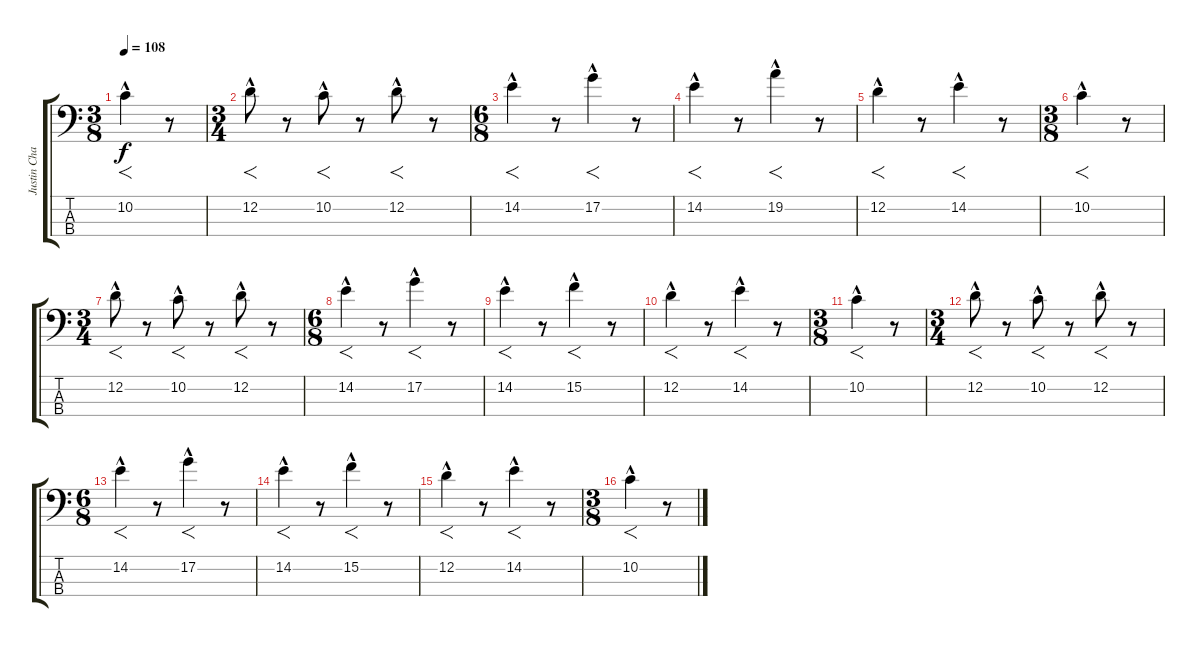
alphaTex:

\track ("Justin Chancellor" "Justin Cha") {instrument electricbasspick}
\staff {score tabs}
\tuning (G2 D2 A1 D1) {hide}
\ts (3 8)
\tempo 108
\clef f4
\ks c
10.2{hac}.4{f dy f} r.8 |
\ts (3 4)
12.2{hac}.8{f} r.8 10.2{hac}.8{f} r.8 12.2{hac}.8{f} r.8 |
\ts (6 8)
14.2{hac}.4{f} r.8 17.2{hac}.4{f} r.8 |
14.2{hac}.4{f} r.8 19.2{hac}.4{f} r.8 |
12.2{hac}.4{f} r.8 14.2{hac}.4{f} r.8 |
\ts (3 8)
10.2{hac}.4{f} r.8 |
\ts (3 4)
12.2{hac}.8{f} r.8 10.2{hac}.8{f} r.8 12.2{hac}.8{f} r.8 |
\ts (6 8)
14.2{hac}.4{f} r.8 17.2{hac}.4{f} r.8 |
14.2{hac}.4{f} r.8 15.2{hac}.4{f} r.8 |
12.2{hac}.4{f} r.8 14.2{hac}.4{f} r.8 |
\ts (3 8)
10.2{hac}.4{f} r.8 |
\ts (3 4)
12.2{hac}.8{f} r.8 10.2{hac}.8{f} r.8 12.2{hac}.8{f} r.8 |
\ts (6 8)
14.2{hac}.4{f} r.8 17.2{hac}.4{f} r.8 |
14.2{hac}.4{f} r.8 15.2{hac}.4{f} r.8 |
12.2{hac}.4{f} r.8 14.2{hac}.4{f} r.8 |
\ts (3 8)
10.2{hac}.4{f} r.8
